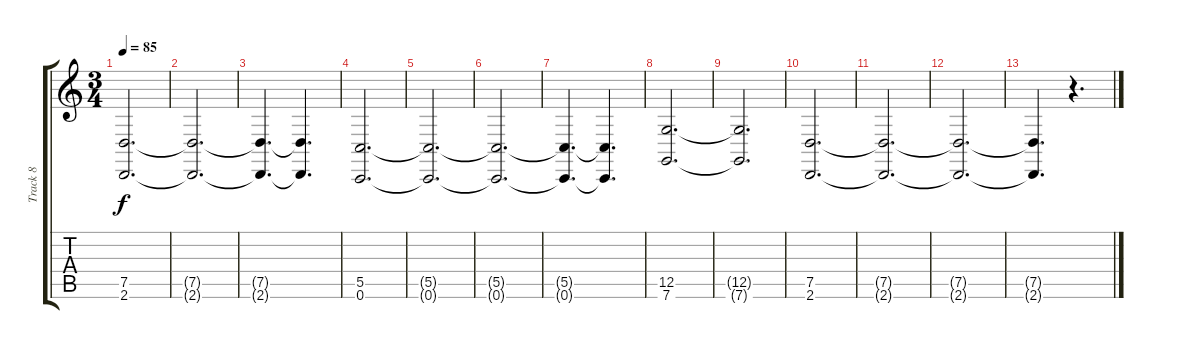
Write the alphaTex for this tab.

\track ("Track 8" "Track 8") {instrument synthstrings2}
\staff {score tabs}
\tuning (D4 A3 F3 C3 G2 C2) {hide}
\ts (3 4)
\tempo 85
\clef g2
\ks c
(7.5{t} 2.6{t}).2{d dy f} |
(7.5{t} 2.6{t}).2{d} |
(7.5{t} 2.6{t}).4{d} (7.5{t} 2.6{t}).4{d} |
(5.5 0.6).2{d} |
(5.5{t} 0.6{t}).2{d} |
(5.5{t} 0.6{t}).2{d} |
(5.5{t} 0.6{t}).4{d} (5.5{t} 0.6{t}).4{d} |
(12.5 7.6).2{d} |
(12.5{t} 7.6{t}).2{d} |
(7.5 2.6).2{d volume 13} |
(7.5{t} 2.6{t}).2{d volume 3} |
(7.5{t} 2.6{t}).2{d} |
(7.5{t} 2.6{t}).4{d} r.4{d}
